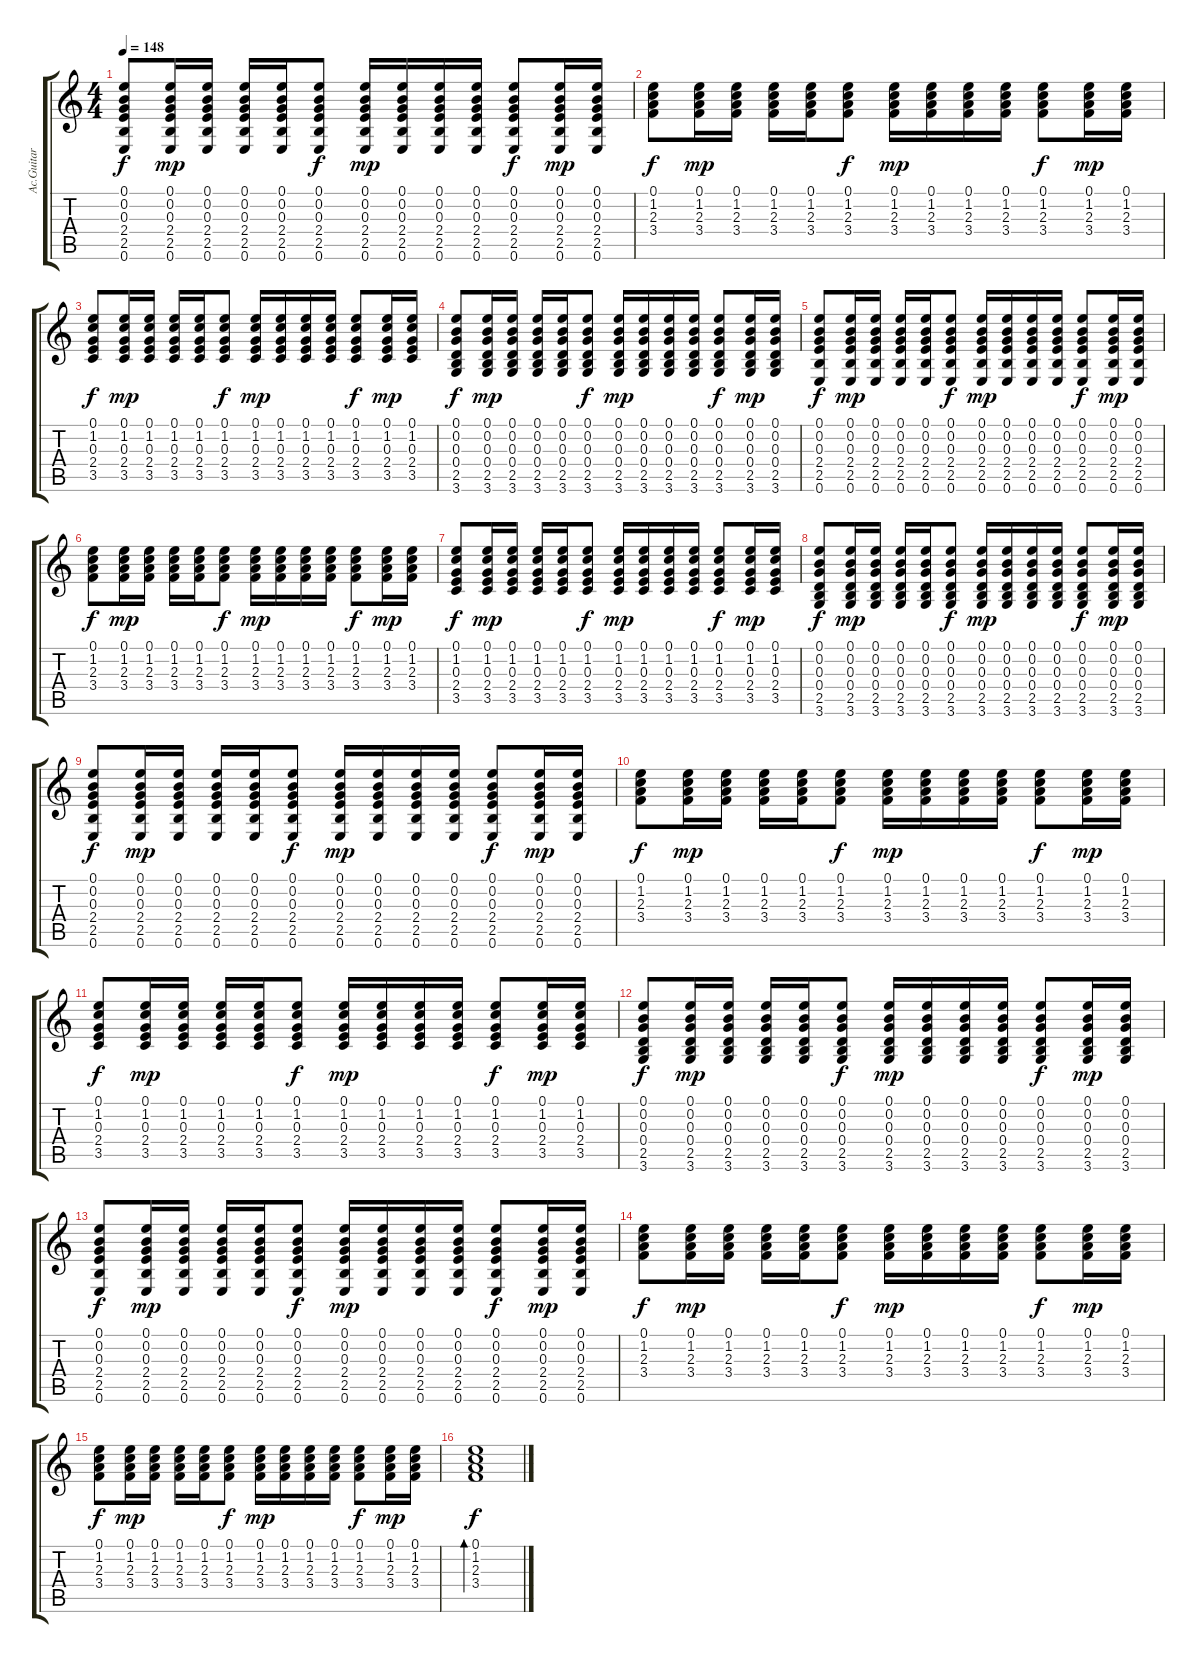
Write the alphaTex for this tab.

\track ("Ac.Guitar" "Ac.Guitar") {instrument acousticguitarsteel}
\staff {score tabs}
\tuning (E4 B3 G3 D3 A2 E2) {hide}
\ts (4 4)
\tempo 148
\clef g2
\ks c
(0.1 0.2 0.3 2.4 2.5 0.6).8{dy f} (0.1 0.2 0.3 2.4 2.5 0.6).16{dy mp} (0.1 0.2 0.3 2.4 2.5 0.6).16 (0.1 0.2 0.3 2.4 2.5 0.6).16 (0.1 0.2 0.3 2.4 2.5 0.6).16 (0.1 0.2 0.3 2.4 2.5 0.6).8{dy f} (0.1 0.2 0.3 2.4 2.5 0.6).16{dy mp} (0.1 0.2 0.3 2.4 2.5 0.6).16 (0.1 0.2 0.3 2.4 2.5 0.6).16 (0.1 0.2 0.3 2.4 2.5 0.6).16 (0.1 0.2 0.3 2.4 2.5 0.6).8{dy f} (0.1 0.2 0.3 2.4 2.5 0.6).16{dy mp} (0.1 0.2 0.3 2.4 2.5 0.6).16 |
(0.1 1.2 2.3 3.4).8{dy f} (0.1 1.2 2.3 3.4).16{dy mp} (0.1 1.2 2.3 3.4).16 (0.1 1.2 2.3 3.4).16 (0.1 1.2 2.3 3.4).16 (0.1 1.2 2.3 3.4).8{dy f} (0.1 1.2 2.3 3.4).16{dy mp} (0.1 1.2 2.3 3.4).16 (0.1 1.2 2.3 3.4).16 (0.1 1.2 2.3 3.4).16 (0.1 1.2 2.3 3.4).8{dy f} (0.1 1.2 2.3 3.4).16{dy mp} (0.1 1.2 2.3 3.4).16 |
(0.1 1.2 0.3 2.4 3.5).8{dy f} (0.1 1.2 0.3 2.4 3.5).16{dy mp} (0.1 1.2 0.3 2.4 3.5).16 (0.1 1.2 0.3 2.4 3.5).16 (0.1 1.2 0.3 2.4 3.5).16 (0.1 1.2 0.3 2.4 3.5).8{dy f} (0.1 1.2 0.3 2.4 3.5).16{dy mp} (0.1 1.2 0.3 2.4 3.5).16 (0.1 1.2 0.3 2.4 3.5).16 (0.1 1.2 0.3 2.4 3.5).16 (0.1 1.2 0.3 2.4 3.5).8{dy f} (0.1 1.2 0.3 2.4 3.5).16{dy mp} (0.1 1.2 0.3 2.4 3.5).16 |
(0.1 0.2 0.3 0.4 2.5 3.6).8{dy f} (0.1 0.2 0.3 0.4 2.5 3.6).16{dy mp} (0.1 0.2 0.3 0.4 2.5 3.6).16 (0.1 0.2 0.3 0.4 2.5 3.6).16 (0.1 0.2 0.3 0.4 2.5 3.6).16 (0.1 0.2 0.3 0.4 2.5 3.6).8{dy f} (0.1 0.2 0.3 0.4 2.5 3.6).16{dy mp} (0.1 0.2 0.3 0.4 2.5 3.6).16 (0.1 0.2 0.3 0.4 2.5 3.6).16 (0.1 0.2 0.3 0.4 2.5 3.6).16 (0.1 0.2 0.3 0.4 2.5 3.6).8{dy f} (0.1 0.2 0.3 0.4 2.5 3.6).16{dy mp} (0.1 0.2 0.3 0.4 2.5 3.6).16 |
(0.1 0.2 0.3 2.4 2.5 0.6).8{dy f} (0.1 0.2 0.3 2.4 2.5 0.6).16{dy mp} (0.1 0.2 0.3 2.4 2.5 0.6).16 (0.1 0.2 0.3 2.4 2.5 0.6).16 (0.1 0.2 0.3 2.4 2.5 0.6).16 (0.1 0.2 0.3 2.4 2.5 0.6).8{dy f} (0.1 0.2 0.3 2.4 2.5 0.6).16{dy mp} (0.1 0.2 0.3 2.4 2.5 0.6).16 (0.1 0.2 0.3 2.4 2.5 0.6).16 (0.1 0.2 0.3 2.4 2.5 0.6).16 (0.1 0.2 0.3 2.4 2.5 0.6).8{dy f} (0.1 0.2 0.3 2.4 2.5 0.6).16{dy mp} (0.1 0.2 0.3 2.4 2.5 0.6).16 |
(0.1 1.2 2.3 3.4).8{dy f} (0.1 1.2 2.3 3.4).16{dy mp} (0.1 1.2 2.3 3.4).16 (0.1 1.2 2.3 3.4).16 (0.1 1.2 2.3 3.4).16 (0.1 1.2 2.3 3.4).8{dy f} (0.1 1.2 2.3 3.4).16{dy mp} (0.1 1.2 2.3 3.4).16 (0.1 1.2 2.3 3.4).16 (0.1 1.2 2.3 3.4).16 (0.1 1.2 2.3 3.4).8{dy f} (0.1 1.2 2.3 3.4).16{dy mp} (0.1 1.2 2.3 3.4).16 |
(0.1 1.2 0.3 2.4 3.5).8{dy f} (0.1 1.2 0.3 2.4 3.5).16{dy mp} (0.1 1.2 0.3 2.4 3.5).16 (0.1 1.2 0.3 2.4 3.5).16 (0.1 1.2 0.3 2.4 3.5).16 (0.1 1.2 0.3 2.4 3.5).8{dy f} (0.1 1.2 0.3 2.4 3.5).16{dy mp} (0.1 1.2 0.3 2.4 3.5).16 (0.1 1.2 0.3 2.4 3.5).16 (0.1 1.2 0.3 2.4 3.5).16 (0.1 1.2 0.3 2.4 3.5).8{dy f} (0.1 1.2 0.3 2.4 3.5).16{dy mp} (0.1 1.2 0.3 2.4 3.5).16 |
(0.1 0.2 0.3 0.4 2.5 3.6).8{dy f} (0.1 0.2 0.3 0.4 2.5 3.6).16{dy mp} (0.1 0.2 0.3 0.4 2.5 3.6).16 (0.1 0.2 0.3 0.4 2.5 3.6).16 (0.1 0.2 0.3 0.4 2.5 3.6).16 (0.1 0.2 0.3 0.4 2.5 3.6).8{dy f} (0.1 0.2 0.3 0.4 2.5 3.6).16{dy mp} (0.1 0.2 0.3 0.4 2.5 3.6).16 (0.1 0.2 0.3 0.4 2.5 3.6).16 (0.1 0.2 0.3 0.4 2.5 3.6).16 (0.1 0.2 0.3 0.4 2.5 3.6).8{dy f} (0.1 0.2 0.3 0.4 2.5 3.6).16{dy mp} (0.1 0.2 0.3 0.4 2.5 3.6).16 |
(0.1 0.2 0.3 2.4 2.5 0.6).8{dy f} (0.1 0.2 0.3 2.4 2.5 0.6).16{dy mp} (0.1 0.2 0.3 2.4 2.5 0.6).16 (0.1 0.2 0.3 2.4 2.5 0.6).16 (0.1 0.2 0.3 2.4 2.5 0.6).16 (0.1 0.2 0.3 2.4 2.5 0.6).8{dy f} (0.1 0.2 0.3 2.4 2.5 0.6).16{dy mp} (0.1 0.2 0.3 2.4 2.5 0.6).16 (0.1 0.2 0.3 2.4 2.5 0.6).16 (0.1 0.2 0.3 2.4 2.5 0.6).16 (0.1 0.2 0.3 2.4 2.5 0.6).8{dy f} (0.1 0.2 0.3 2.4 2.5 0.6).16{dy mp} (0.1 0.2 0.3 2.4 2.5 0.6).16 |
(0.1 1.2 2.3 3.4).8{dy f} (0.1 1.2 2.3 3.4).16{dy mp} (0.1 1.2 2.3 3.4).16 (0.1 1.2 2.3 3.4).16 (0.1 1.2 2.3 3.4).16 (0.1 1.2 2.3 3.4).8{dy f} (0.1 1.2 2.3 3.4).16{dy mp} (0.1 1.2 2.3 3.4).16 (0.1 1.2 2.3 3.4).16 (0.1 1.2 2.3 3.4).16 (0.1 1.2 2.3 3.4).8{dy f} (0.1 1.2 2.3 3.4).16{dy mp} (0.1 1.2 2.3 3.4).16 |
(0.1 1.2 0.3 2.4 3.5).8{dy f} (0.1 1.2 0.3 2.4 3.5).16{dy mp} (0.1 1.2 0.3 2.4 3.5).16 (0.1 1.2 0.3 2.4 3.5).16 (0.1 1.2 0.3 2.4 3.5).16 (0.1 1.2 0.3 2.4 3.5).8{dy f} (0.1 1.2 0.3 2.4 3.5).16{dy mp} (0.1 1.2 0.3 2.4 3.5).16 (0.1 1.2 0.3 2.4 3.5).16 (0.1 1.2 0.3 2.4 3.5).16 (0.1 1.2 0.3 2.4 3.5).8{dy f} (0.1 1.2 0.3 2.4 3.5).16{dy mp} (0.1 1.2 0.3 2.4 3.5).16 |
(0.1 0.2 0.3 0.4 2.5 3.6).8{dy f} (0.1 0.2 0.3 0.4 2.5 3.6).16{dy mp} (0.1 0.2 0.3 0.4 2.5 3.6).16 (0.1 0.2 0.3 0.4 2.5 3.6).16 (0.1 0.2 0.3 0.4 2.5 3.6).16 (0.1 0.2 0.3 0.4 2.5 3.6).8{dy f} (0.1 0.2 0.3 0.4 2.5 3.6).16{dy mp} (0.1 0.2 0.3 0.4 2.5 3.6).16 (0.1 0.2 0.3 0.4 2.5 3.6).16 (0.1 0.2 0.3 0.4 2.5 3.6).16 (0.1 0.2 0.3 0.4 2.5 3.6).8{dy f} (0.1 0.2 0.3 0.4 2.5 3.6).16{dy mp} (0.1 0.2 0.3 0.4 2.5 3.6).16 |
(0.1 0.2 0.3 2.4 2.5 0.6).8{dy f} (0.1 0.2 0.3 2.4 2.5 0.6).16{dy mp} (0.1 0.2 0.3 2.4 2.5 0.6).16 (0.1 0.2 0.3 2.4 2.5 0.6).16 (0.1 0.2 0.3 2.4 2.5 0.6).16 (0.1 0.2 0.3 2.4 2.5 0.6).8{dy f} (0.1 0.2 0.3 2.4 2.5 0.6).16{dy mp} (0.1 0.2 0.3 2.4 2.5 0.6).16 (0.1 0.2 0.3 2.4 2.5 0.6).16 (0.1 0.2 0.3 2.4 2.5 0.6).16 (0.1 0.2 0.3 2.4 2.5 0.6).8{dy f} (0.1 0.2 0.3 2.4 2.5 0.6).16{dy mp} (0.1 0.2 0.3 2.4 2.5 0.6).16 |
(0.1 1.2 2.3 3.4).8{dy f} (0.1 1.2 2.3 3.4).16{dy mp} (0.1 1.2 2.3 3.4).16 (0.1 1.2 2.3 3.4).16 (0.1 1.2 2.3 3.4).16 (0.1 1.2 2.3 3.4).8{dy f} (0.1 1.2 2.3 3.4).16{dy mp} (0.1 1.2 2.3 3.4).16 (0.1 1.2 2.3 3.4).16 (0.1 1.2 2.3 3.4).16 (0.1 1.2 2.3 3.4).8{dy f} (0.1 1.2 2.3 3.4).16{dy mp} (0.1 1.2 2.3 3.4).16 |
(0.1 1.2 2.3 3.4).8{dy f} (0.1 1.2 2.3 3.4).16{dy mp} (0.1 1.2 2.3 3.4).16 (0.1 1.2 2.3 3.4).16 (0.1 1.2 2.3 3.4).16 (0.1 1.2 2.3 3.4).8{dy f} (0.1 1.2 2.3 3.4).16{dy mp} (0.1 1.2 2.3 3.4).16 (0.1 1.2 2.3 3.4).16 (0.1 1.2 2.3 3.4).16 (0.1 1.2 2.3 3.4).8{dy f} (0.1 1.2 2.3 3.4).16{dy mp} (0.1 1.2 2.3 3.4).16 |
(0.1 1.2 2.3 3.4).1{bd 120 dy f}
